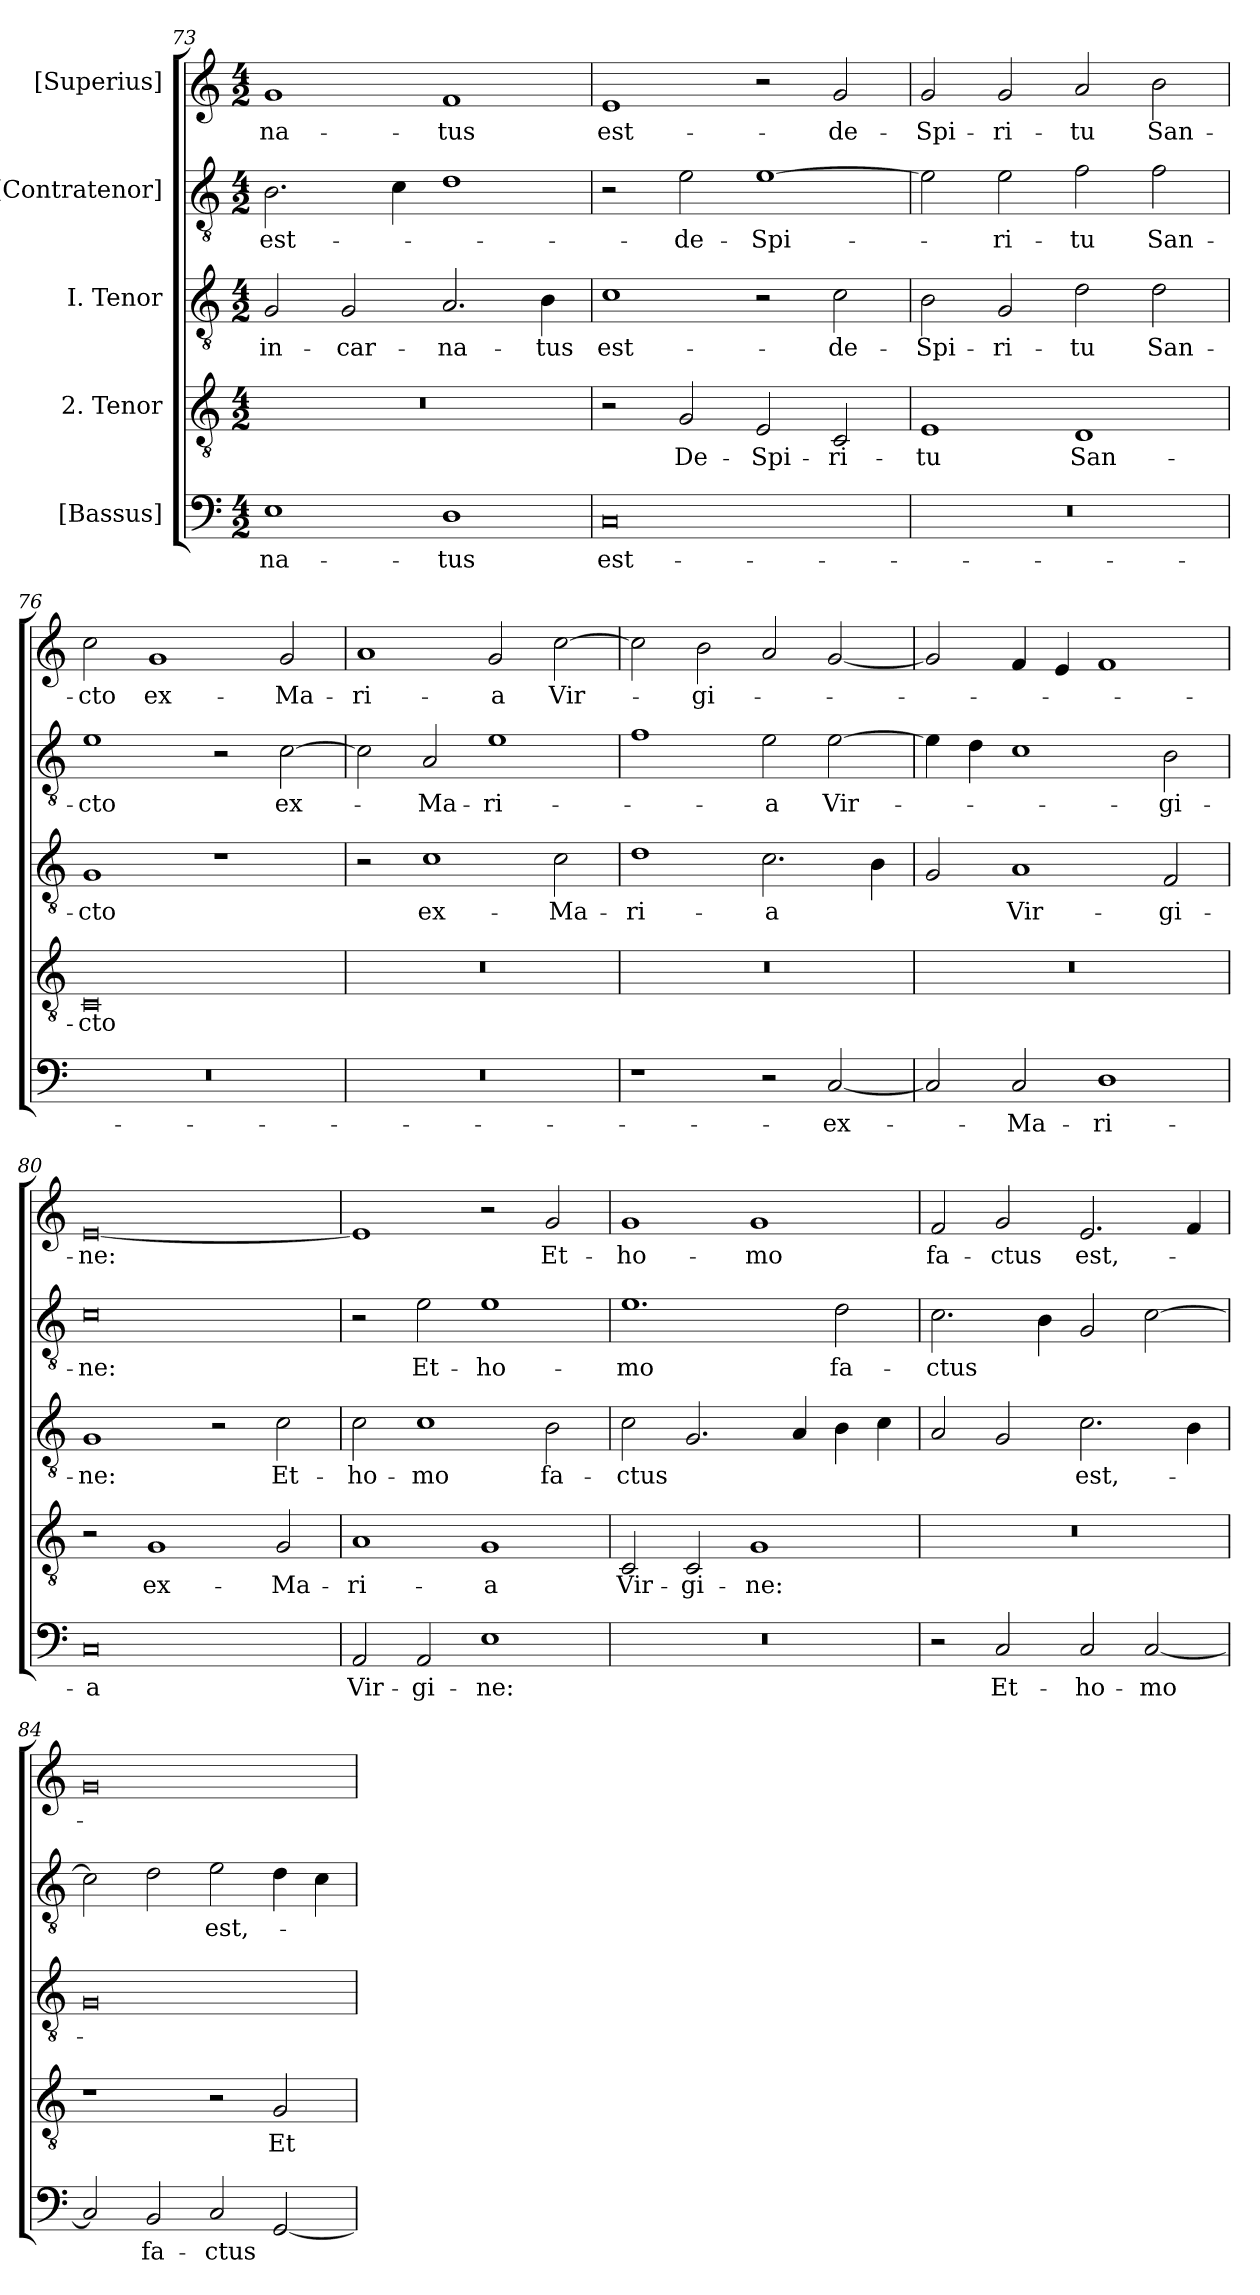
**kern	**text	**kern	**text	**kern	**text	**kern	**text	**kern	**text
*part5	*part5	*part4	*part4	*part3	*part3	*part2	*part2	*part1	*part1
*staff5	*staff5	*staff4	*staff4	*staff3	*staff3	*staff2	*staff2	*staff1	*staff1
*I"[Bassus]	*	*I"2. Tenor	*	*I"I. Tenor	*	*I"[Contratenor]	*	*I"[Superius]	*
*clefF4	*	*clefGv2	*	*clefGv2	*	*clefGv2	*	*clefG2	*
*k[]	*	*k[]	*	*k[]	*	*k[]	*	*k[]	*
*M4/2	*	*M4/2	*	*M4/2	*	*M4/2	*	*M4/2	*
=73	=73	=73	=73	=73	=73	=73	=73	=73	=73
1E\	-na-	0r	.	2G/	in-	2.B\	est-	1g/	-na-
.	.	.	.	2G/	-car-	.	.	.	.
.	.	.	.	.	.	4c\	.	.	.
1D\	-tus	.	.	2.A/	-na-	1d\	.	1f/	-tus
.	.	.	.	4B\	-tus	.	.	.	.
=74	=74	=74	=74	=74	=74	=74	=74	=74	=74
0C/	est-	2r	.	1c\	est-	2r	.	1e/	est-
.	.	2G/	De-	.	.	2e\	de-	.	.
.	.	2E/	Spi-	2r	.	[1e\	Spi-	2r	.
.	.	2C/	-ri-	2c\	de-	.	.	2g/	de-
=75	=75	=75	=75	=75	=75	=75	=75	=75	=75
0r	.	1E/	-tu	2B\	Spi-	2e\]	.	2g/	Spi-
.	.	.	.	2G/	-ri-	2e\	-ri-	2g/	-ri-
.	.	1D/	San-	2d\	-tu	2f\	-tu	2a/	-tu
.	.	.	.	2d\	San-	2f\	San-	2b\	San-
=76	=76	=76	=76	=76	=76	=76	=76	=76	=76
0r	.	0C/	-cto	1G/	-cto	1e\	-cto	2cc\	-cto
.	.	.	.	.	.	.	.	1g/	ex-
.	.	.	.	1r	.	2r	.	.	.
.	.	.	.	.	.	[2c\	ex-	2g/	Ma-
=77	=77	=77	=77	=77	=77	=77	=77	=77	=77
0r	.	0r	.	2r	.	2c\]	.	1a/	-ri-
.	.	.	.	1c\	ex-	2A/	Ma-	.	.
.	.	.	.	.	.	1e\	-ri-	2g/	-a
.	.	.	.	2c\	Ma-	.	.	[2cc\	Vir-
=78	=78	=78	=78	=78	=78	=78	=78	=78	=78
1r	.	0r	.	1d\	-ri-	1f\	.	2cc\]	.
.	.	.	.	.	.	.	.	2b\	-gi-
2r	.	.	.	2.c\	-a	2e\	-a	2a/	.
[2C/	ex-	.	.	.	.	[2e\	Vir-	[2g/	.
.	.	.	.	4B\	.	.	.	.	.
=79	=79	=79	=79	=79	=79	=79	=79	=79	=79
2C/]	.	0r	.	2G/	.	4e\]	.	2g/]	.
.	.	.	.	.	.	4d\	.	.	.
2C/	Ma-	.	.	1A/	Vir-	1c\	.	4f/	.
.	.	.	.	.	.	.	.	4e/	.
1D\	-ri-	.	.	.	.	.	.	1f/	.
.	.	.	.	2F/	-gi-	2B\	-gi-	.	.
=80	=80	=80	=80	=80	=80	=80	=80	=80	=80
0C/	-a	2r	.	1G/	-ne:	0c\	-ne:	[0e/	-ne:
.	.	1G/	ex-	.	.	.	.	.	.
.	.	.	.	2r	.	.	.	.	.
.	.	2G/	Ma-	2c\	Et-	.	.	.	.
=81	=81	=81	=81	=81	=81	=81	=81	=81	=81
2AA/	Vir-	1A/	-ri-	2c\	ho-	2r	.	1e/]	.
2AA/	-gi-	.	.	1c\	-mo	2e\	Et-	.	.
1E\	-ne:	1G/	-a	.	.	1e\	ho-	2r	.
.	.	.	.	2B\	fa-	.	.	2g/	Et-
=82	=82	=82	=82	=82	=82	=82	=82	=82	=82
0r	.	2C/	Vir-	2c\	-ctus	1.e\	-mo	1g/	ho-
.	.	2C/	-gi-	2.G/	.	.	.	.	.
.	.	1G/	-ne:	.	.	.	.	1g/	-mo
.	.	.	.	4A/	.	.	.	.	.
.	.	.	.	4B\	.	2d\	fa-	.	.
.	.	.	.	4c\	.	.	.	.	.
=83	=83	=83	=83	=83	=83	=83	=83	=83	=83
2r	.	0r	.	2A/	.	2.c\	-ctus	2f/	fa-
2C/	Et-	.	.	2G/	.	.	.	2g/	-ctus
.	.	.	.	.	.	4B\	.	.	.
2C/	ho-	.	.	2.c\	est,-	2G/	.	2.e/	est,-
[2C/	-mo	.	.	.	.	[2c\	.	.	.
.	.	.	.	4B\	.	.	.	4f/	.
=84	=84	=84	=84	=84	=84	=84	=84	=84	=84
2C/]	.	1r	.	0G/	.	2c\]	.	0g/	.
2BB/	fa-	.	.	.	.	2d\	.	.	.
2C/	-ctus	2r	.	.	.	2e\	est,-	.	.
[2GG/	.	2G/	Et-	.	.	4d\	.	.	.
.	.	.	.	.	.	4c\	.	.	.
=	=	=	=	=	=	=	=	=	=
*-	*-	*-	*-	*-	*-	*-	*-	*-	*-
